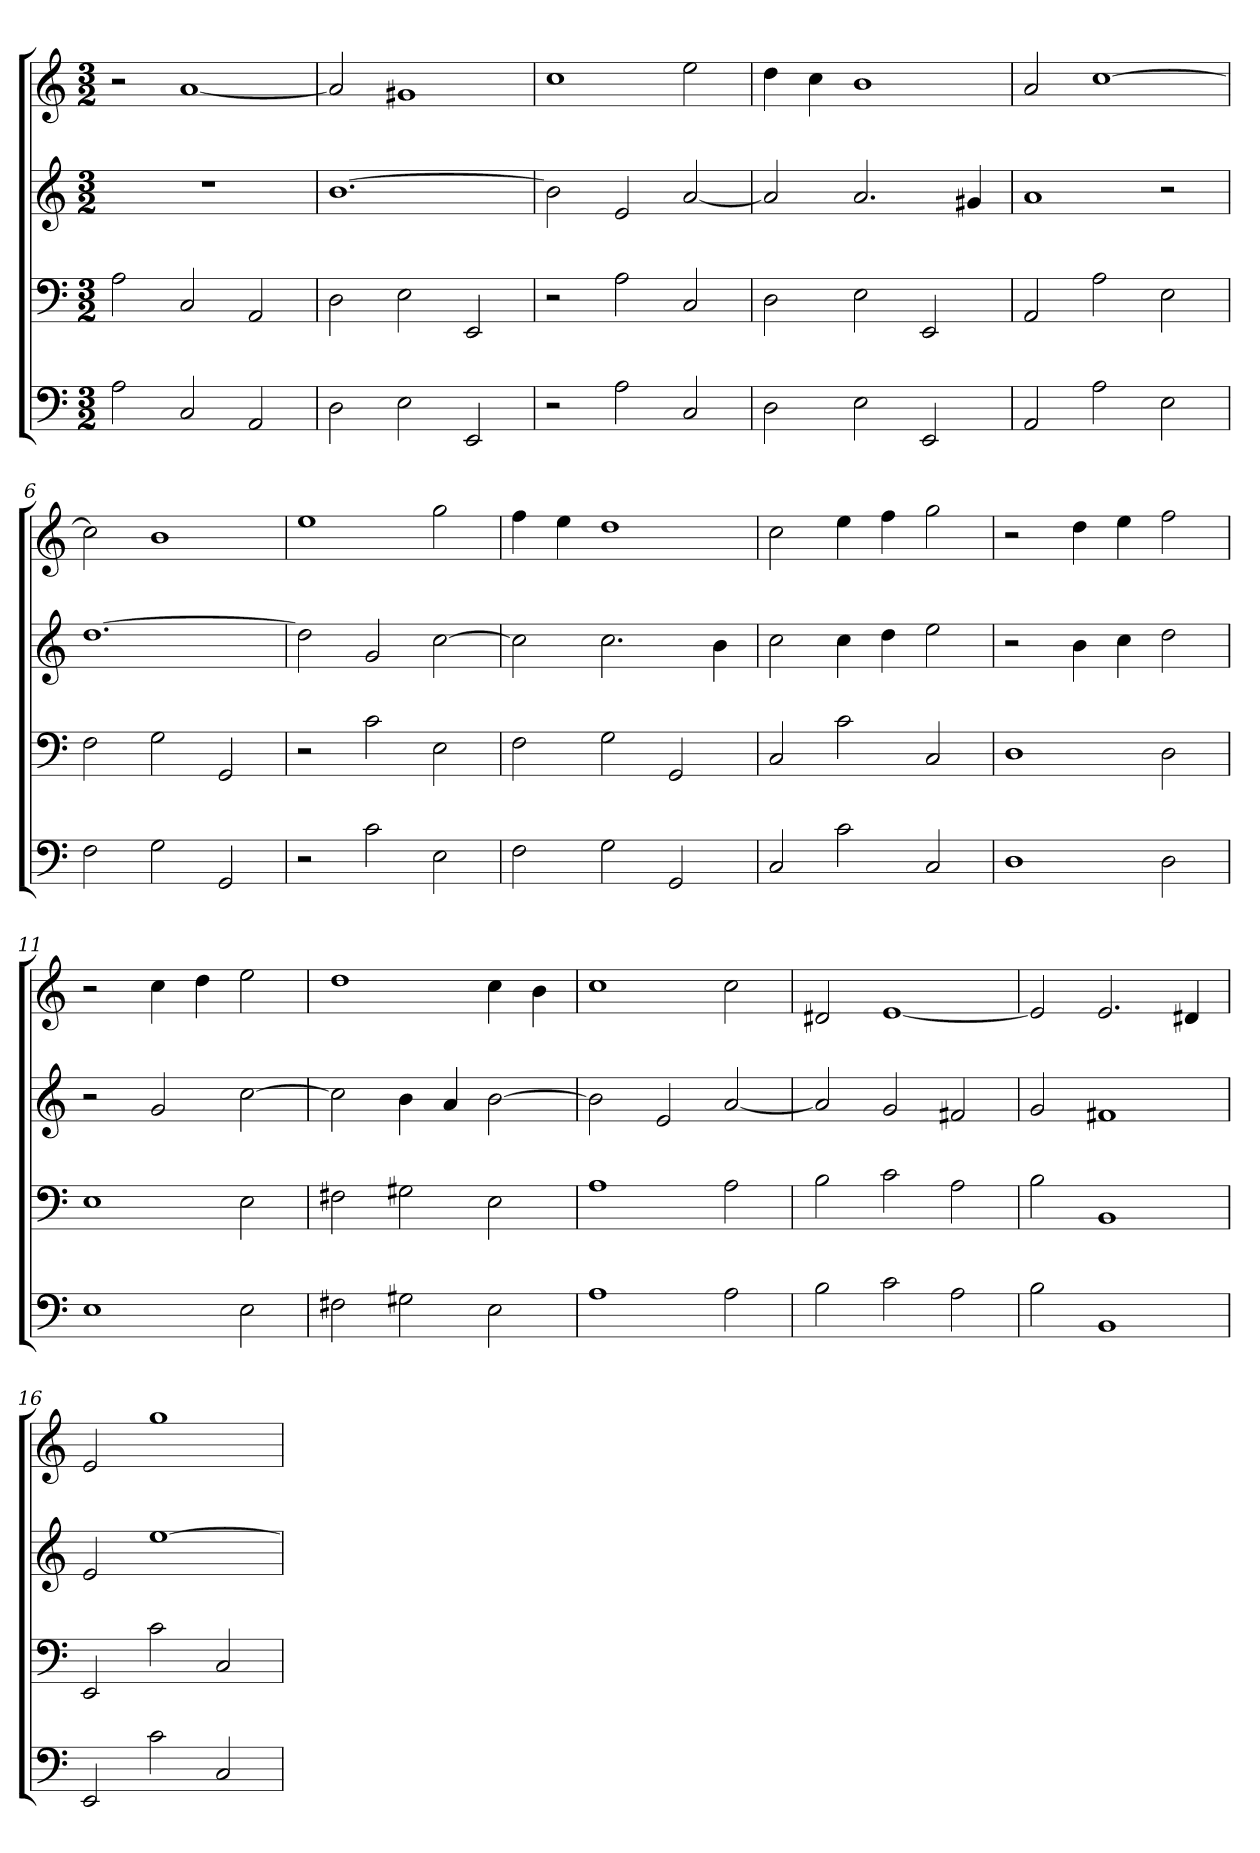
**kern	**kern	**kern	**kern
*part4	*part3	*part2	*part1
*staff4	*staff3	*staff2	*staff1
*k[]	*k[]	*k[]	*k[]
*a:	*a:	*a:	*a:
*M3/2	*M3/2	*M3/2	*M3/2
=1	=1	=1	=1
2A	2A	1.r	2r
2C	2C	.	[1a
2AA	2AA	.	.
=2	=2	=2	=2
2D	2D	[1.b	2a]
2E	2E	.	1g#X
2EE	2EE	.	.
=3	=3	=3	=3
2r	2r	2b]	1cc
2A	2A	2e	.
2C	2C	[2a	2ee
=4	=4	=4	=4
2D	2D	2a]	4dd
.	.	.	4cc
2E	2E	2.a	1b
2EE	2EE	.	.
.	.	4g#X	.
=5	=5	=5	=5
2AA	2AA	1a	2a
2A	2A	.	[1cc
2E	2E	2r	.
=6	=6	=6	=6
2F	2F	[1.dd	2cc]
2G	2G	.	1b
2GG	2GG	.	.
=7	=7	=7	=7
2r	2r	2dd]	1ee
2c	2c	2g	.
2E	2E	[2cc	2gg
=8	=8	=8	=8
2F	2F	2cc]	4ff
.	.	.	4ee
2G	2G	2.cc	1dd
2GG	2GG	.	.
.	.	4b	.
=9	=9	=9	=9
2C	2C	2cc	2cc
2c	2c	4cc	4ee
.	.	4dd	4ff
2C	2C	2ee	2gg
=10	=10	=10	=10
1D	1D	2r	2r
.	.	4b	4dd
.	.	4cc	4ee
2D	2D	2dd	2ff
=11	=11	=11	=11
1E	1E	2r	2r
.	.	2g	4cc
.	.	.	4dd
2E	2E	[2cc	2ee
=12	=12	=12	=12
2F#X	2F#X	2cc]	1dd
2G#X	2G#X	4b	.
.	.	4a	.
2E	2E	[2b	4cc
.	.	.	4b
=13	=13	=13	=13
1A	1A	2b]	1cc
.	.	2e	.
2A	2A	[2a	2cc
=14	=14	=14	=14
2B	2B	2a]	2d#X
2c	2c	2g	[1e
2A	2A	2f#X	.
=15	=15	=15	=15
2B	2B	2g	2e]
1BB	1BB	1f#X	2.e
.	.	.	4d#X
=16	=16	=16	=16
2EE	2EE	2e	2e
2c	2c	[1ee	1gg
2C	2C	.	.
=	=	=	=
*-	*-	*-	*-
